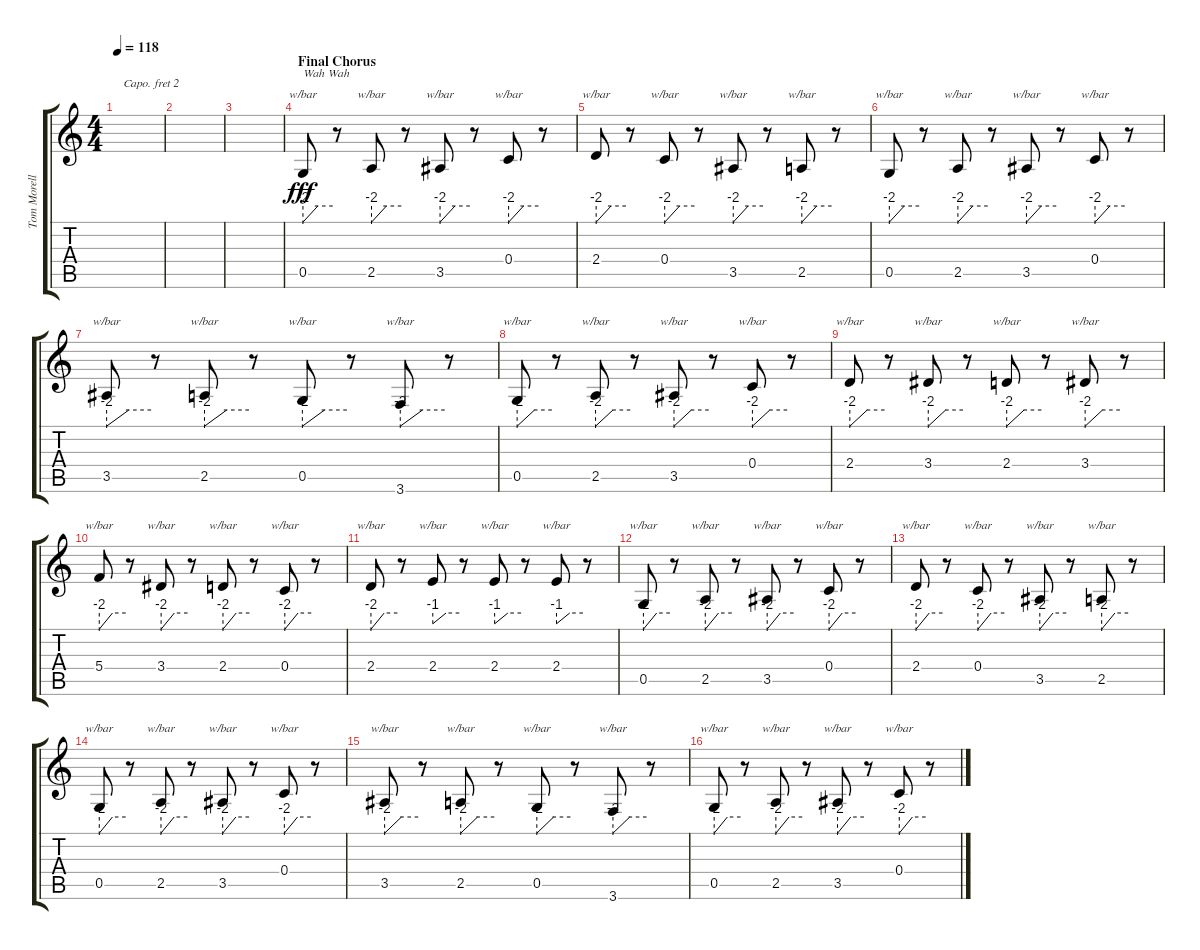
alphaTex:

\track ("Tom Morello - Clean" "Tom Morell") {instrument electricguitarclean}
\staff {score tabs}
\capo 2
\tuning (E4 B3 G3 D3 A2 E2) {hide}
\ts (4 4)
\tempo 118
\clef g2
\ks c
|
|
|
\section ("" "Final Chorus")
0.5.8{tbe (custom default 0 -8 30 0 60 0) txt "Wah Wah" dy fff balance 16 instrument distortionguitar} r.8 2.5.8{tbe (custom default 0 -8 30 0 60 0)} r.8 3.5.8{tbe (custom default 0 -8 30 0 60 0)} r.8 0.4.8{tbe (custom default 0 -8 30 0 60 0)} r.8 |
2.4.8{tbe (custom default 0 -8 30 0 60 0)} r.8 0.4.8{tbe (custom default 0 -8 30 0 60 0)} r.8 3.5.8{tbe (custom default 0 -8 30 0 60 0)} r.8 2.5.8{tbe (custom default 0 -8 30 0 60 0)} r.8 |
0.5.8{tbe (custom default 0 -8 30 0 60 0)} r.8 2.5.8{tbe (custom default 0 -8 30 0 60 0)} r.8 3.5.8{tbe (custom default 0 -8 30 0 60 0)} r.8 0.4.8{tbe (custom default 0 -8 30 0 60 0)} r.8 |
3.5.8{tbe (custom default 0 -8 30 0 60 0)} r.8 2.5.8{tbe (custom default 0 -8 30 0 60 0)} r.8 0.5.8{tbe (custom default 0 -8 30 0 60 0)} r.8 3.6.8{tbe (custom default 0 -8 30 0 60 0)} r.8 |
0.5.8{tbe (custom default 0 -8 30 0 60 0)} r.8 2.5.8{tbe (custom default 0 -8 30 0 60 0)} r.8 3.5.8{tbe (custom default 0 -8 30 0 60 0)} r.8 0.4.8{tbe (custom default 0 -8 30 0 60 0)} r.8 |
2.4.8{tbe (custom default 0 -8 30 0 60 0)} r.8 3.4.8{tbe (custom default 0 -8 30 0 60 0)} r.8 2.4.8{tbe (custom default 0 -8 30 0 60 0)} r.8 3.4.8{tbe (custom default 0 -8 30 0 60 0)} r.8 |
5.4.8{tbe (custom default 0 -8 30 0 60 0)} r.8 3.4.8{tbe (custom default 0 -8 30 0 60 0)} r.8 2.4.8{tbe (custom default 0 -8 30 0 60 0)} r.8 0.4.8{tbe (custom default 0 -8 30 0 60 0)} r.8 |
2.4.8{tbe (custom default 0 -8 30 0 60 0)} r.8 2.4.8{tbe (custom default 0 -4 30 0 60 0)} r.8 2.4.8{tbe (custom default 0 -4 30 0 60 0)} r.8 2.4.8{tbe (custom default 0 -4 30 0 60 0)} r.8 |
0.5.8{tbe (custom default 0 -8 30 0 60 0)} r.8 2.5.8{tbe (custom default 0 -8 30 0 60 0)} r.8 3.5.8{tbe (custom default 0 -8 30 0 60 0)} r.8 0.4.8{tbe (custom default 0 -8 30 0 60 0)} r.8 |
2.4.8{tbe (custom default 0 -8 30 0 60 0)} r.8 0.4.8{tbe (custom default 0 -8 30 0 60 0)} r.8 3.5.8{tbe (custom default 0 -8 30 0 60 0)} r.8 2.5.8{tbe (custom default 0 -8 30 0 60 0)} r.8 |
0.5.8{tbe (custom default 0 -8 30 0 60 0)} r.8 2.5.8{tbe (custom default 0 -8 30 0 60 0)} r.8 3.5.8{tbe (custom default 0 -8 30 0 60 0)} r.8 0.4.8{tbe (custom default 0 -8 30 0 60 0)} r.8 |
3.5.8{tbe (custom default 0 -8 30 0 60 0)} r.8 2.5.8{tbe (custom default 0 -8 30 0 60 0)} r.8 0.5.8{tbe (custom default 0 -8 30 0 60 0)} r.8 3.6.8{tbe (custom default 0 -8 30 0 60 0)} r.8 |
0.5.8{tbe (custom default 0 -8 30 0 60 0)} r.8 2.5.8{tbe (custom default 0 -8 30 0 60 0)} r.8 3.5.8{tbe (custom default 0 -8 30 0 60 0)} r.8 0.4.8{tbe (custom default 0 -8 30 0 60 0)} r.8
